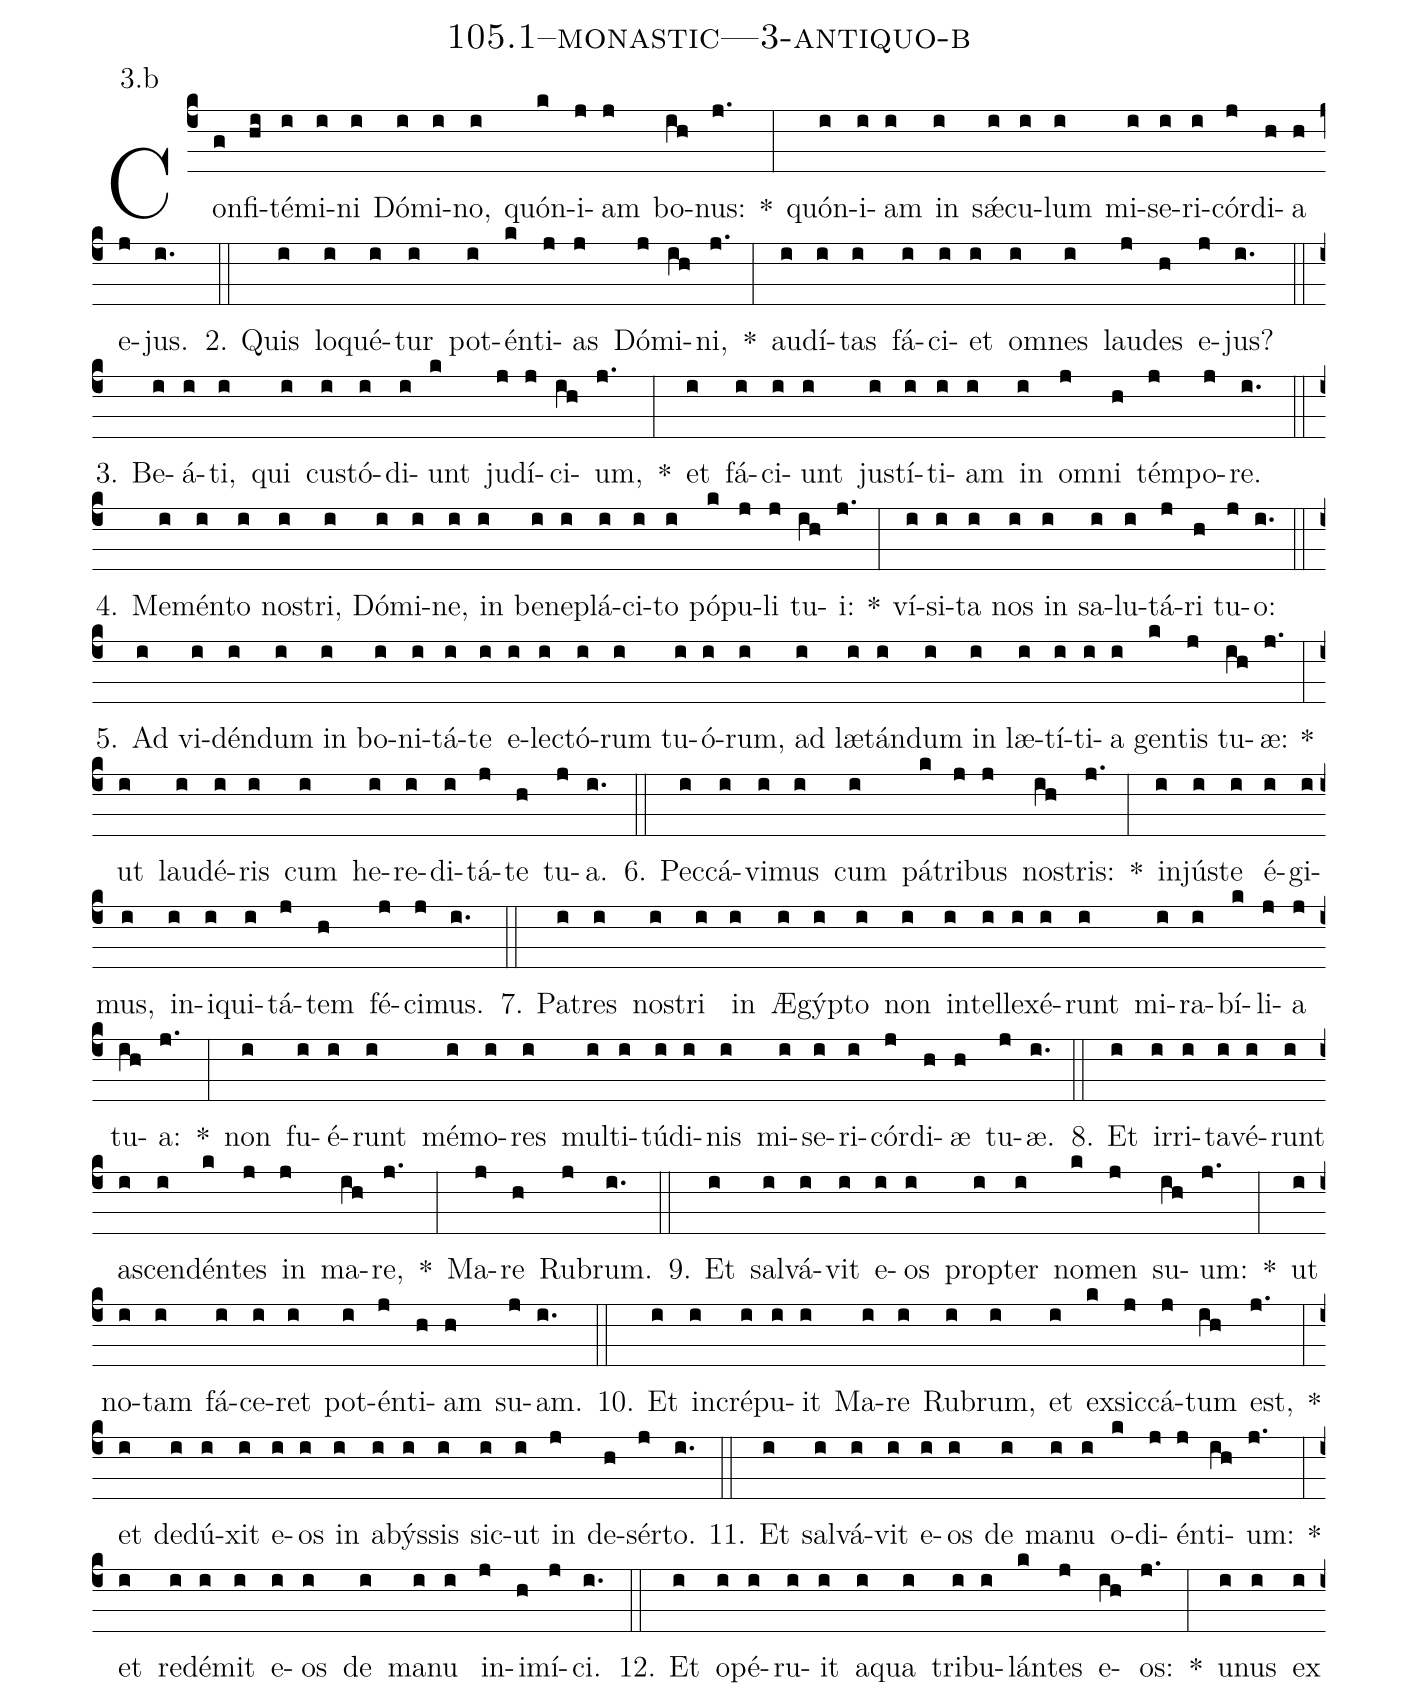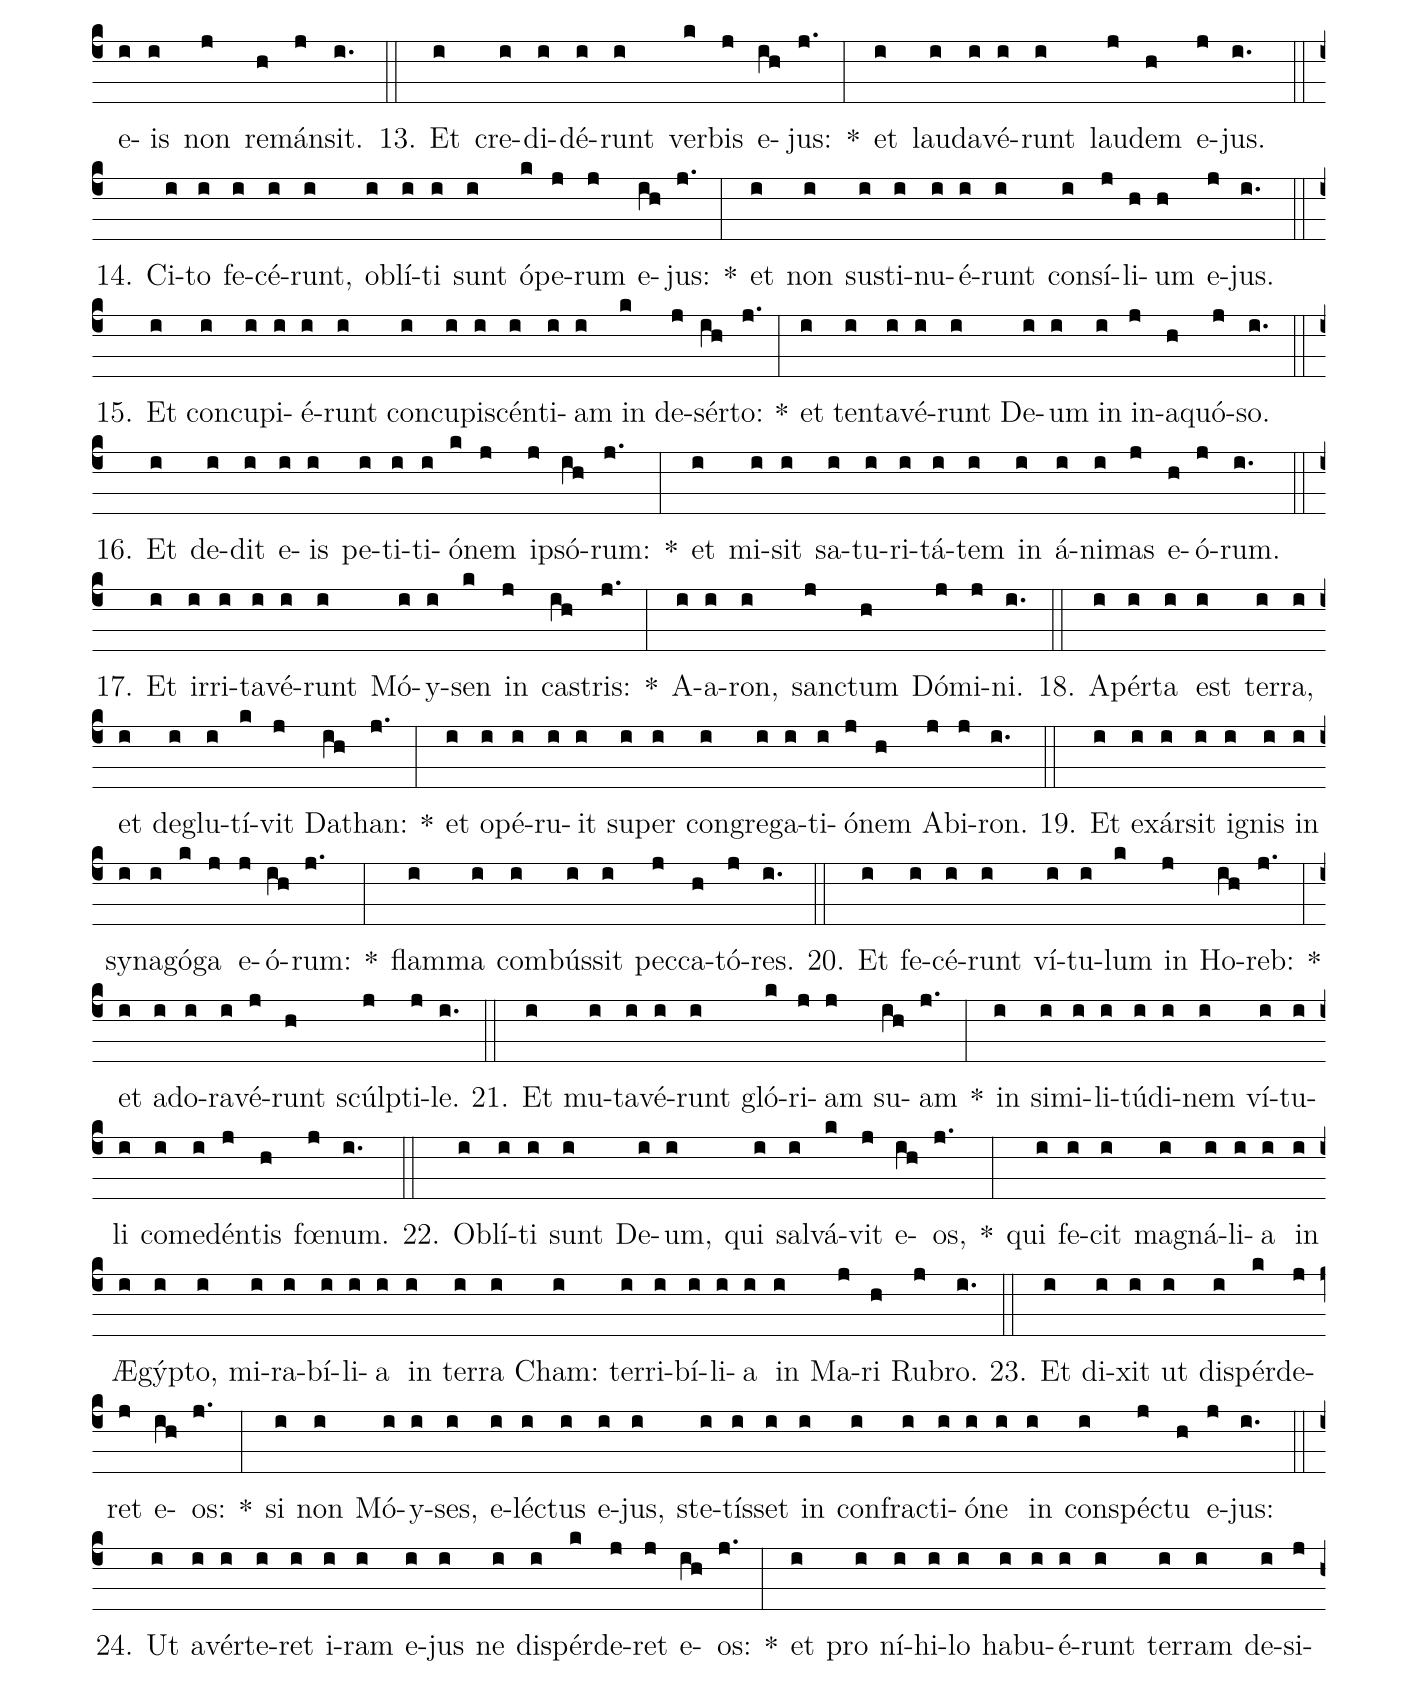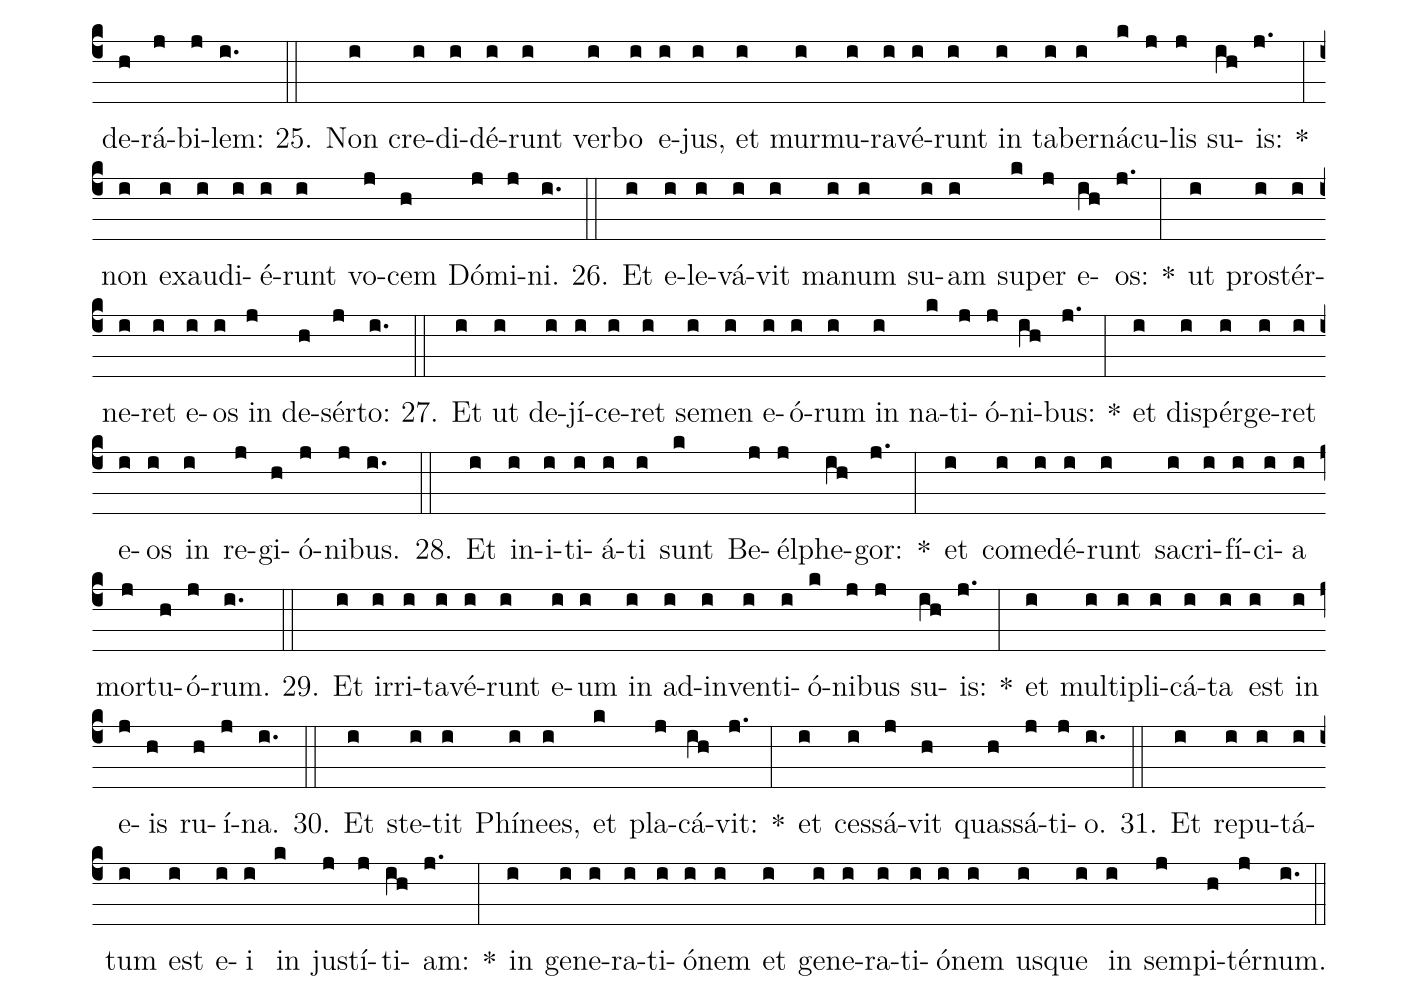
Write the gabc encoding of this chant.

name: 105.1--monastic---3-antiquo-b;
annotation: 3.b;
%%
(c4)Con(g)fi(hi)té(i)mi(i)ni(i) Dó(i)mi(i)no,(i) quón(k)i(j)am(j) bo(ih)nus:(j.) *(:) quón(i)i(i)am(i) in(i) sǽ(i)cu(i)lum(i) mi(i)se(i)ri(i)cór(j)di(h)a(h) e(j)jus.(i.) (::)
2. Quis(i) lo(i)qué(i)tur(i) pot(i)én(k)ti(j)as(j) Dó(j)mi(ih)ni,(j.) *(:) au(i)dí(i)tas(i) fá(i)ci(i)et(i) om(i)nes(i) lau(j)des(h) e(j)jus?(i.) (::)
3. Be(i)á(i)ti,(i) qui(i) cus(i)tó(i)di(i)unt(k) ju(j)dí(j)ci(ih)um,(j.) *(:) et(i) fá(i)ci(i)unt(i) jus(i)tí(i)ti(i)am(i) in(i) om(j)ni(h) tém(j)po(j)re.(i.) (::)
4. Me(i)mén(i)to(i) nos(i)tri,(i) Dó(i)mi(i)ne,(i) in(i) be(i)ne(i)plá(i)ci(i)to(i) pó(k)pu(j)li(j) tu(ih)i:(j.) *(:) ví(i)si(i)ta(i) nos(i) in(i) sa(i)lu(i)tá(j)ri(h) tu(j)o:(i.) (::)
5. Ad(i) vi(i)dén(i)dum(i) in(i) bo(i)ni(i)tá(i)te(i) e(i)lec(i)tó(i)rum(i) tu(i)ó(i)rum,(i) ad(i) læ(i)tán(i)dum(i) in(i) læ(i)tí(i)ti(i)a(i) gen(k)tis(j) tu(ih)æ:(j.) *(:) ut(i) lau(i)dé(i)ris(i) cum(i) he(i)re(i)di(i)tá(j)te(h) tu(j)a.(i.) (::)
6. Pec(i)cá(i)vi(i)mus(i) cum(i) pá(k)tri(j)bus(j) nos(ih)tris:(j.) *(:) in(i)jús(i)te(i) é(i)gi(i)mus,(i) in(i)i(i)qui(i)tá(j)tem(h) fé(j)ci(j)mus.(i.) (::)
7. Pa(i)tres(i) nos(i)tri(i) in(i) Æ(i)gýp(i)to(i) non(i) in(i)tel(i)le(i)xé(i)runt(i) mi(i)ra(i)bí(k)li(j)a(j) tu(ih)a:(j.) *(:) non(i) fu(i)é(i)runt(i) mé(i)mo(i)res(i) mul(i)ti(i)tú(i)di(i)nis(i) mi(i)se(i)ri(i)cór(j)di(h)æ(h) tu(j)æ.(i.) (::)
8. Et(i) ir(i)ri(i)ta(i)vé(i)runt(i) a(i)scen(i)dén(k)tes(j) in(j) ma(ih)re,(j.) *(:) Ma(j)re(h) Ru(j)brum.(i.) (::)
9. Et(i) sal(i)vá(i)vit(i) e(i)os(i) prop(i)ter(i) no(k)men(j) su(ih)um:(j.) *(:) ut(i) no(i)tam(i) fá(i)ce(i)ret(i) pot(i)én(j)ti(h)am(h) su(j)am.(i.) (::)
10. Et(i) in(i)cré(i)pu(i)it(i) Ma(i)re(i) Ru(i)brum,(i) et(i) ex(k)sic(j)cá(j)tum(ih) est,(j.) *(:) et(i) de(i)dú(i)xit(i) e(i)os(i) in(i) a(i)býs(i)sis(i) sic(i)ut(i) in(j) de(h)sér(j)to.(i.) (::)
11. Et(i) sal(i)vá(i)vit(i) e(i)os(i) de(i) ma(i)nu(i) o(k)di(j)én(j)ti(ih)um:(j.) *(:) et(i) red(i)é(i)mit(i) e(i)os(i) de(i) ma(i)nu(i) in(j)i(h)mí(j)ci.(i.) (::)
12. Et(i) o(i)pé(i)ru(i)it(i) a(i)qua(i) tri(i)bu(i)lán(k)tes(j) e(ih)os:(j.) *(:) u(i)nus(i) ex(i) e(i)is(i) non(j) re(h)mán(j)sit.(i.) (::)
13. Et(i) cre(i)di(i)dé(i)runt(i) ver(k)bis(j) e(ih)jus:(j.) *(:) et(i) lau(i)da(i)vé(i)runt(i) lau(j)dem(h) e(j)jus.(i.) (::)
14. Ci(i)to(i) fe(i)cé(i)runt,(i) ob(i)lí(i)ti(i) sunt(i) ó(k)pe(j)rum(j) e(ih)jus:(j.) *(:) et(i) non(i) sus(i)ti(i)nu(i)é(i)runt(i) con(i)sí(j)li(h)um(h) e(j)jus.(i.) (::)
15. Et(i) con(i)cu(i)pi(i)é(i)runt(i) con(i)cu(i)pi(i)scén(i)ti(i)am(i) in(k) de(j)sér(ih)to:(j.) *(:) et(i) ten(i)ta(i)vé(i)runt(i) De(i)um(i) in(i) in(j)a(h)quó(j)so.(i.) (::)
16. Et(i) de(i)dit(i) e(i)is(i) pe(i)ti(i)ti(i)ó(k)nem(j) ip(j)só(ih)rum:(j.) *(:) et(i) mi(i)sit(i) sa(i)tu(i)ri(i)tá(i)tem(i) in(i) á(i)ni(i)mas(j) e(h)ó(j)rum.(i.) (::)
17. Et(i) ir(i)ri(i)ta(i)vé(i)runt(i) Mó(i)y(i)sen(k) in(j) cas(ih)tris:(j.) *(:) A(i)a(i)ron,(i) sanc(j)tum(h) Dó(j)mi(j)ni.(i.) (::)
18. A(i)pér(i)ta(i) est(i) ter(i)ra,(i) et(i) de(i)glu(i)tí(k)vit(j) Da(ih)than:(j.) *(:) et(i) o(i)pé(i)ru(i)it(i) su(i)per(i) con(i)gre(i)ga(i)ti(i)ó(j)nem(h) Ab(j)i(j)ron.(i.) (::)
19. Et(i) ex(i)ár(i)sit(i) i(i)gnis(i) in(i) sy(i)na(i)gó(k)ga(j) e(j)ó(ih)rum:(j.) *(:) flam(i)ma(i) com(i)bús(i)sit(i) pec(j)ca(h)tó(j)res.(i.) (::)
20. Et(i) fe(i)cé(i)runt(i) ví(i)tu(i)lum(k) in(j) Ho(ih)reb:(j.) *(:) et(i) ad(i)o(i)ra(i)vé(j)runt(h) scúlp(j)ti(j)le.(i.) (::)
21. Et(i) mu(i)ta(i)vé(i)runt(i) gló(k)ri(j)am(j) su(ih)am(j.) *(:) in(i) si(i)mi(i)li(i)tú(i)di(i)nem(i) ví(i)tu(i)li(i) com(i)e(i)dén(j)tis(h) fœ(j)num.(i.) (::)
22. Ob(i)lí(i)ti(i) sunt(i) De(i)um,(i) qui(i) sal(i)vá(k)vit(j) e(ih)os,(j.) *(:) qui(i) fe(i)cit(i) ma(i)gná(i)li(i)a(i) in(i) Æ(i)gýp(i)to,(i) mi(i)ra(i)bí(i)li(i)a(i) in(i) ter(i)ra(i) Cham:(i) ter(i)ri(i)bí(i)li(i)a(i) in(i) Ma(j)ri(h) Ru(j)bro.(i.) (::)
23. Et(i) di(i)xit(i) ut(i) dis(i)pér(k)de(j)ret(j) e(ih)os:(j.) *(:) si(i) non(i) Mó(i)y(i)ses,(i) e(i)léc(i)tus(i) e(i)jus,(i) ste(i)tís(i)set(i) in(i) con(i)frac(i)ti(i)ó(i)ne(i) in(i) con(i)spéc(j)tu(h) e(j)jus:(i.) (::)
24. Ut(i) a(i)vér(i)te(i)ret(i) i(i)ram(i) e(i)jus(i) ne(i) dis(i)pér(k)de(j)ret(j) e(ih)os:(j.) *(:) et(i) pro(i) ní(i)hi(i)lo(i) ha(i)bu(i)é(i)runt(i) ter(i)ram(i) de(i)si(j)de(h)rá(j)bi(j)lem:(i.) (::)
25. Non(i) cre(i)di(i)dé(i)runt(i) ver(i)bo(i) e(i)jus,(i) et(i) mur(i)mu(i)ra(i)vé(i)runt(i) in(i) ta(i)ber(i)ná(k)cu(j)lis(j) su(ih)is:(j.) *(:) non(i) ex(i)au(i)di(i)é(i)runt(i) vo(j)cem(h) Dó(j)mi(j)ni.(i.) (::)
26. Et(i) e(i)le(i)vá(i)vit(i) ma(i)num(i) su(i)am(i) su(k)per(j) e(ih)os:(j.) *(:) ut(i) pro(i)stér(i)ne(i)ret(i) e(i)os(i) in(j) de(h)sér(j)to:(i.) (::)
27. Et(i) ut(i) de(i)jí(i)ce(i)ret(i) se(i)men(i) e(i)ó(i)rum(i) in(i) na(k)ti(j)ó(j)ni(ih)bus:(j.) *(:) et(i) di(i)spér(i)ge(i)ret(i) e(i)os(i) in(i) re(j)gi(h)ó(j)ni(j)bus.(i.) (::)
28. Et(i) in(i)i(i)ti(i)á(i)ti(i) sunt(k) Be(j)él(j)phe(ih)gor:(j.) *(:) et(i) com(i)e(i)dé(i)runt(i) sa(i)cri(i)fí(i)ci(i)a(i) mor(j)tu(h)ó(j)rum.(i.) (::)
29. Et(i) ir(i)ri(i)ta(i)vé(i)runt(i) e(i)um(i) in(i) ad(i)in(i)ven(i)ti(i)ó(k)ni(j)bus(j) su(ih)is:(j.) *(:) et(i) mul(i)ti(i)pli(i)cá(i)ta(i) est(i) in(i) e(j)is(h) ru(h)í(j)na.(i.) (::)
30. Et(i) ste(i)tit(i) Phí(i)nees,(i) et(k) pla(j)cá(ih)vit:(j.) *(:) et(i) ces(i)sá(j)vit(h) quas(h)sá(j)ti(j)o.(i.) (::)
31. Et(i) re(i)pu(i)tá(i)tum(i) est(i) e(i)i(i) in(k) jus(j)tí(j)ti(ih)am:(j.) *(:) in(i) ge(i)ne(i)ra(i)ti(i)ó(i)nem(i) et(i) ge(i)ne(i)ra(i)ti(i)ó(i)nem(i) us(i)que(i) in(i) sem(j)pi(h)tér(j)num.(i.) (::)
